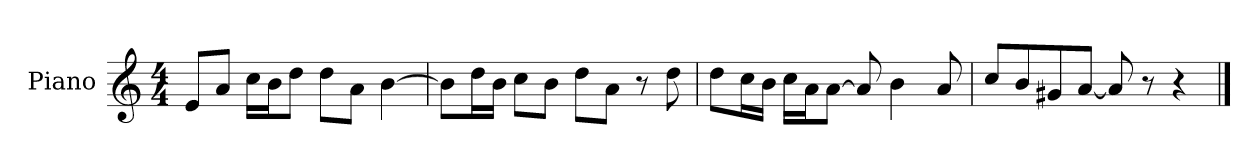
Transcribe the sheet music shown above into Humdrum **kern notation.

**kern
*part1
*staff1
*I"Piano
*I'P-no
*clefG2
*k[]
*M4/4
*MM90
=1
8e/L
8a/J
16cc\LL
16b\J
8dd\J
8dd\L
8a\J
[4b\
=2
8b\L]
16dd\L
16b\JJ
8cc\L
8b\J
8dd\L
8a\J
8r
8dd\
=3
8dd\L
16cc\L
16b\JJ
16cc\LL
16a\J
[8a\J
8a/]
4b\
8a/
=4
8cc/L
8b/
8g#X/
[8a/J
8a/]
8r
4r
==
*-
